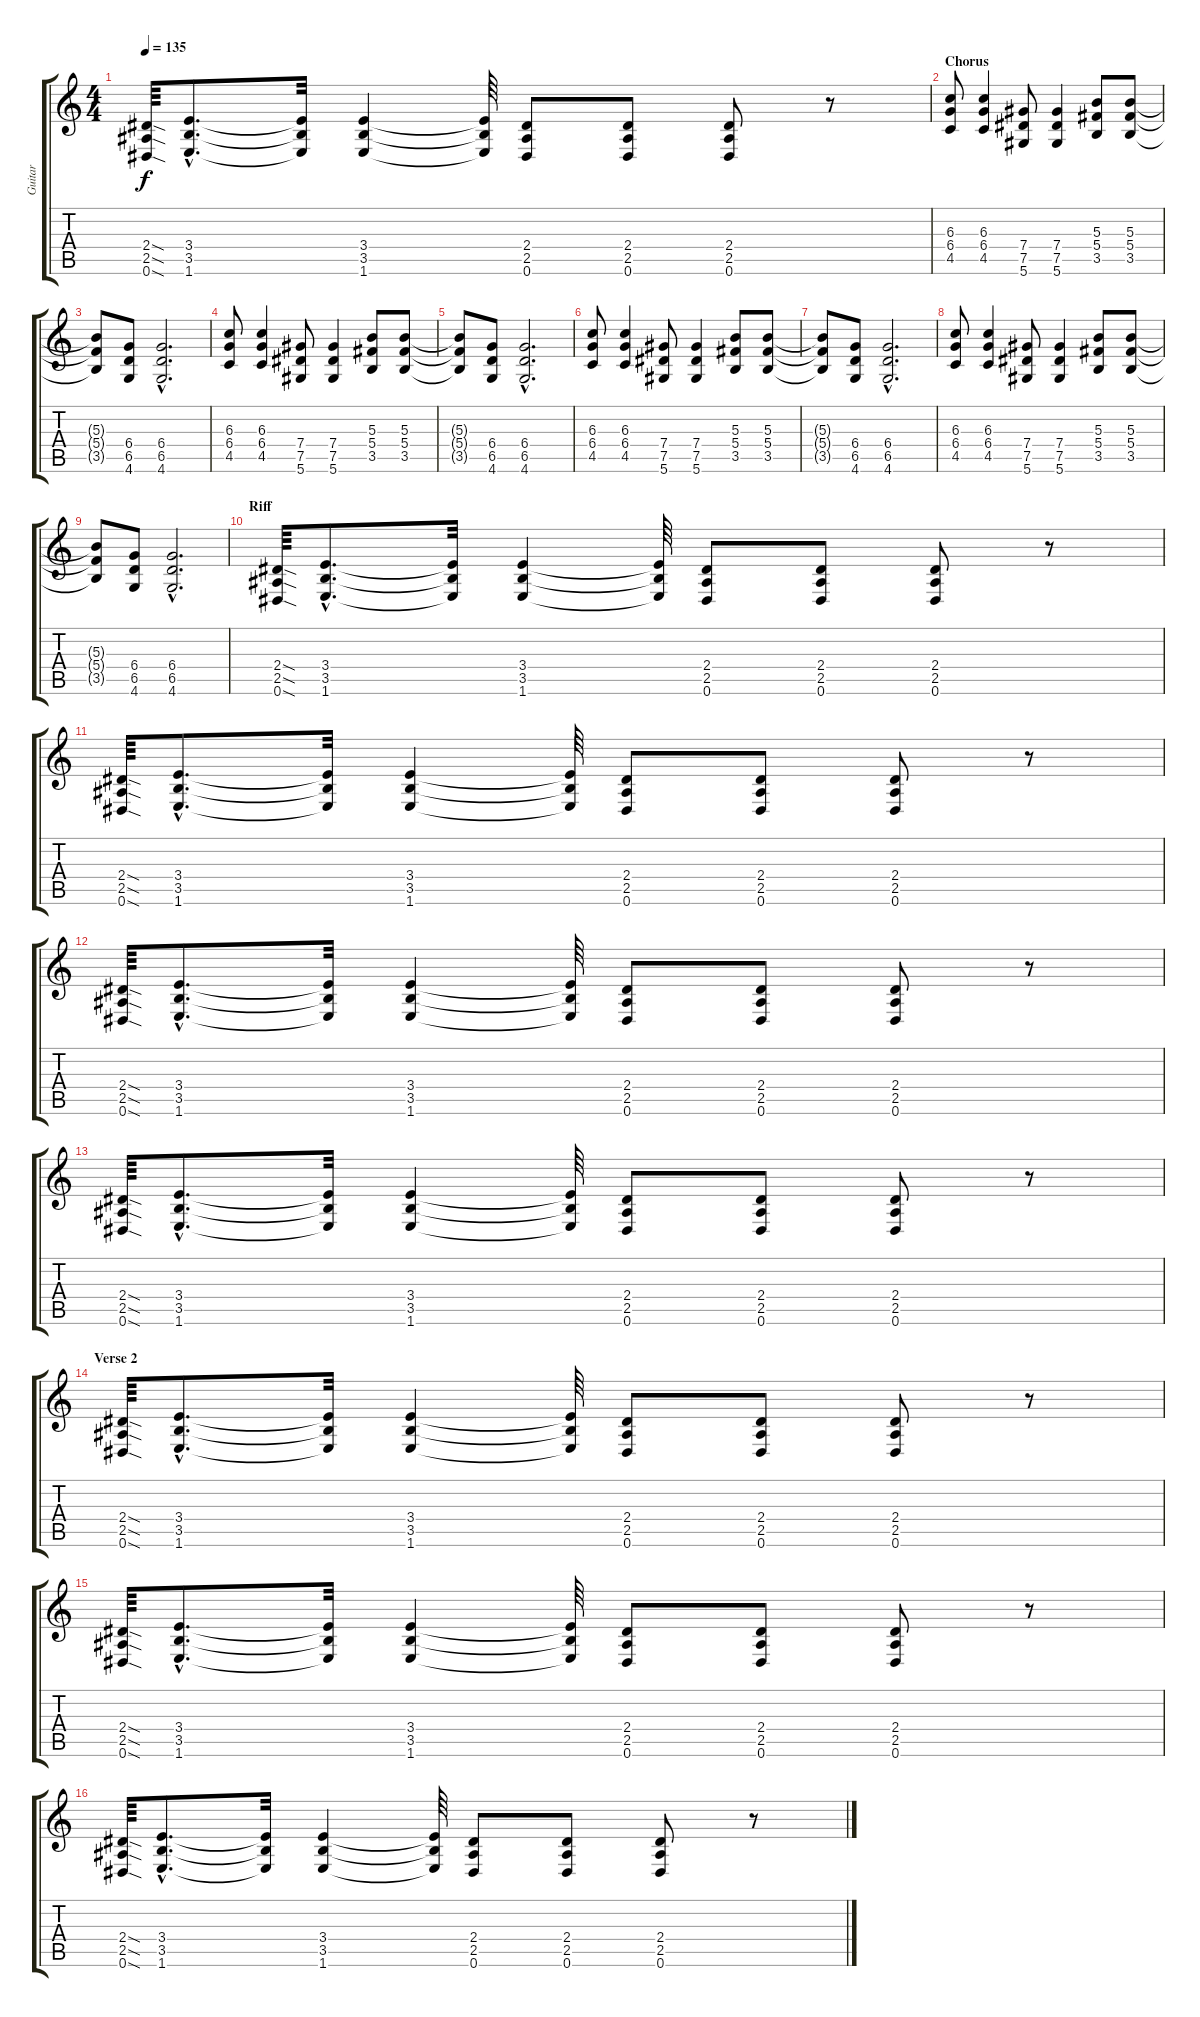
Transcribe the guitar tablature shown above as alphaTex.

\track ("Guitar" "Guitar") {instrument distortionguitar}
\staff {score tabs}
\tuning (Eb4 Bb3 Gb3 Db3 Ab2 Eb2) {hide}
\ts (4 4)
\tempo 135
\clef g2
\ks c
(2.4{sod} 2.5{sod} 0.6{sod}).64{dy f} (3.4{hac} 3.5{hac} 1.6{hac}).8{d} (3.4{t} 3.5{t} 1.6{t}).32 (3.4 3.5 1.6).4 (3.4{t} 3.5{t} 1.6{t}).64 (2.4 2.5 0.6).8 (2.4 2.5 0.6).8 (2.4 2.5 0.6).8 r.8 |
\section ("" "Chorus")
(6.3 6.4 4.5).8 (6.3 6.4 4.5).4 (7.4 7.5 5.6).8 (7.4 7.5 5.6).4 (5.3 5.4 3.5).8 (5.3 5.4 3.5).8 |
(5.3{t} 5.4{t} 3.5{t}).8 (6.4 6.5 4.6).8 (6.4{hac} 6.5{hac} 4.6{hac}).2{d} |
(6.3 6.4 4.5).8 (6.3 6.4 4.5).4 (7.4 7.5 5.6).8 (7.4 7.5 5.6).4 (5.3 5.4 3.5).8 (5.3 5.4 3.5).8 |
(5.3{t} 5.4{t} 3.5{t}).8 (6.4 6.5 4.6).8 (6.4{hac} 6.5{hac} 4.6{hac}).2{d} |
(6.3 6.4 4.5).8 (6.3 6.4 4.5).4 (7.4 7.5 5.6).8 (7.4 7.5 5.6).4 (5.3 5.4 3.5).8 (5.3 5.4 3.5).8 |
(5.3{t} 5.4{t} 3.5{t}).8 (6.4 6.5 4.6).8 (6.4{hac} 6.5{hac} 4.6{hac}).2{d} |
(6.3 6.4 4.5).8 (6.3 6.4 4.5).4 (7.4 7.5 5.6).8 (7.4 7.5 5.6).4 (5.3 5.4 3.5).8 (5.3 5.4 3.5).8 |
(5.3{t} 5.4{t} 3.5{t}).8 (6.4 6.5 4.6).8 (6.4{hac} 6.5{hac} 4.6{hac}).2{d} |
\section ("" "Riff")
(2.4{sod} 2.5{sod} 0.6{sod}).64 (3.4{hac} 3.5{hac} 1.6{hac}).8{d} (3.4{t} 3.5{t} 1.6{t}).32 (3.4 3.5 1.6).4 (3.4{t} 3.5{t} 1.6{t}).64 (2.4 2.5 0.6).8 (2.4 2.5 0.6).8 (2.4 2.5 0.6).8 r.8 |
(2.4{sod} 2.5{sod} 0.6{sod}).64 (3.4{hac} 3.5{hac} 1.6{hac}).8{d} (3.4{t} 3.5{t} 1.6{t}).32 (3.4 3.5 1.6).4 (3.4{t} 3.5{t} 1.6{t}).64 (2.4 2.5 0.6).8 (2.4 2.5 0.6).8 (2.4 2.5 0.6).8 r.8 |
(2.4{sod} 2.5{sod} 0.6{sod}).64 (3.4{hac} 3.5{hac} 1.6{hac}).8{d} (3.4{t} 3.5{t} 1.6{t}).32 (3.4 3.5 1.6).4 (3.4{t} 3.5{t} 1.6{t}).64 (2.4 2.5 0.6).8 (2.4 2.5 0.6).8 (2.4 2.5 0.6).8 r.8 |
(2.4{sod} 2.5{sod} 0.6{sod}).64 (3.4{hac} 3.5{hac} 1.6{hac}).8{d} (3.4{t} 3.5{t} 1.6{t}).32 (3.4 3.5 1.6).4 (3.4{t} 3.5{t} 1.6{t}).64 (2.4 2.5 0.6).8 (2.4 2.5 0.6).8 (2.4 2.5 0.6).8 r.8 |
\section ("" "Verse 2")
(2.4{sod} 2.5{sod} 0.6{sod}).64 (3.4{hac} 3.5{hac} 1.6{hac}).8{d} (3.4{t} 3.5{t} 1.6{t}).32 (3.4 3.5 1.6).4 (3.4{t} 3.5{t} 1.6{t}).64 (2.4 2.5 0.6).8 (2.4 2.5 0.6).8 (2.4 2.5 0.6).8 r.8 |
(2.4{sod} 2.5{sod} 0.6{sod}).64 (3.4{hac} 3.5{hac} 1.6{hac}).8{d} (3.4{t} 3.5{t} 1.6{t}).32 (3.4 3.5 1.6).4 (3.4{t} 3.5{t} 1.6{t}).64 (2.4 2.5 0.6).8 (2.4 2.5 0.6).8 (2.4 2.5 0.6).8 r.8 |
(2.4{sod} 2.5{sod} 0.6{sod}).64 (3.4{hac} 3.5{hac} 1.6{hac}).8{d} (3.4{t} 3.5{t} 1.6{t}).32 (3.4 3.5 1.6).4 (3.4{t} 3.5{t} 1.6{t}).64 (2.4 2.5 0.6).8 (2.4 2.5 0.6).8 (2.4 2.5 0.6).8 r.8
